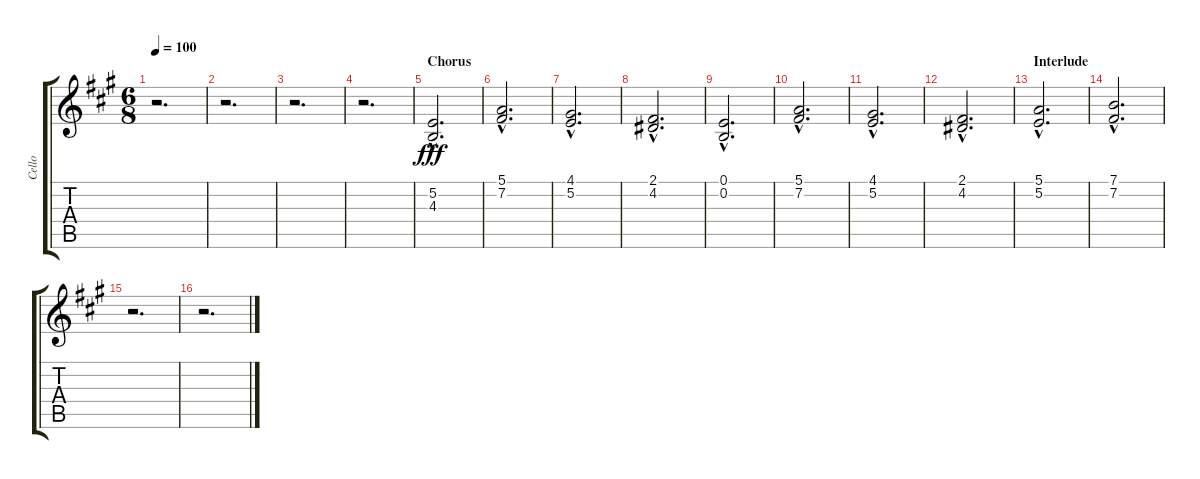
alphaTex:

\track ("Cello" "Cello") {instrument cello}
\staff {score tabs}
\tuning (E4 B3 G3 D3 A2 E2) {hide}
\ts (6 8)
\tempo 100
\clef g2
\ks a
r.2{d dy fff} |
r.2{d} |
r.2{d} |
r.2{d} |
\section ("" "Chorus")
(5.2{hac} 4.3{hac}).2{d} |
(5.1{hac} 7.2{hac}).2{d} |
(4.1{hac} 5.2{hac}).2{d} |
(2.1{hac} 4.2{hac}).2{d} |
(0.1{hac} 0.2{hac}).2{d} |
(5.1{hac} 7.2{hac}).2{d} |
(4.1{hac} 5.2{hac}).2{d} |
(2.1{hac} 4.2{hac}).2{d} |
\section ("" "Interlude")
(5.1{hac} 5.2{hac}).2{d} |
(7.1{hac} 7.2{hac}).2{d} |
r.2{d} |
r.2{d}
